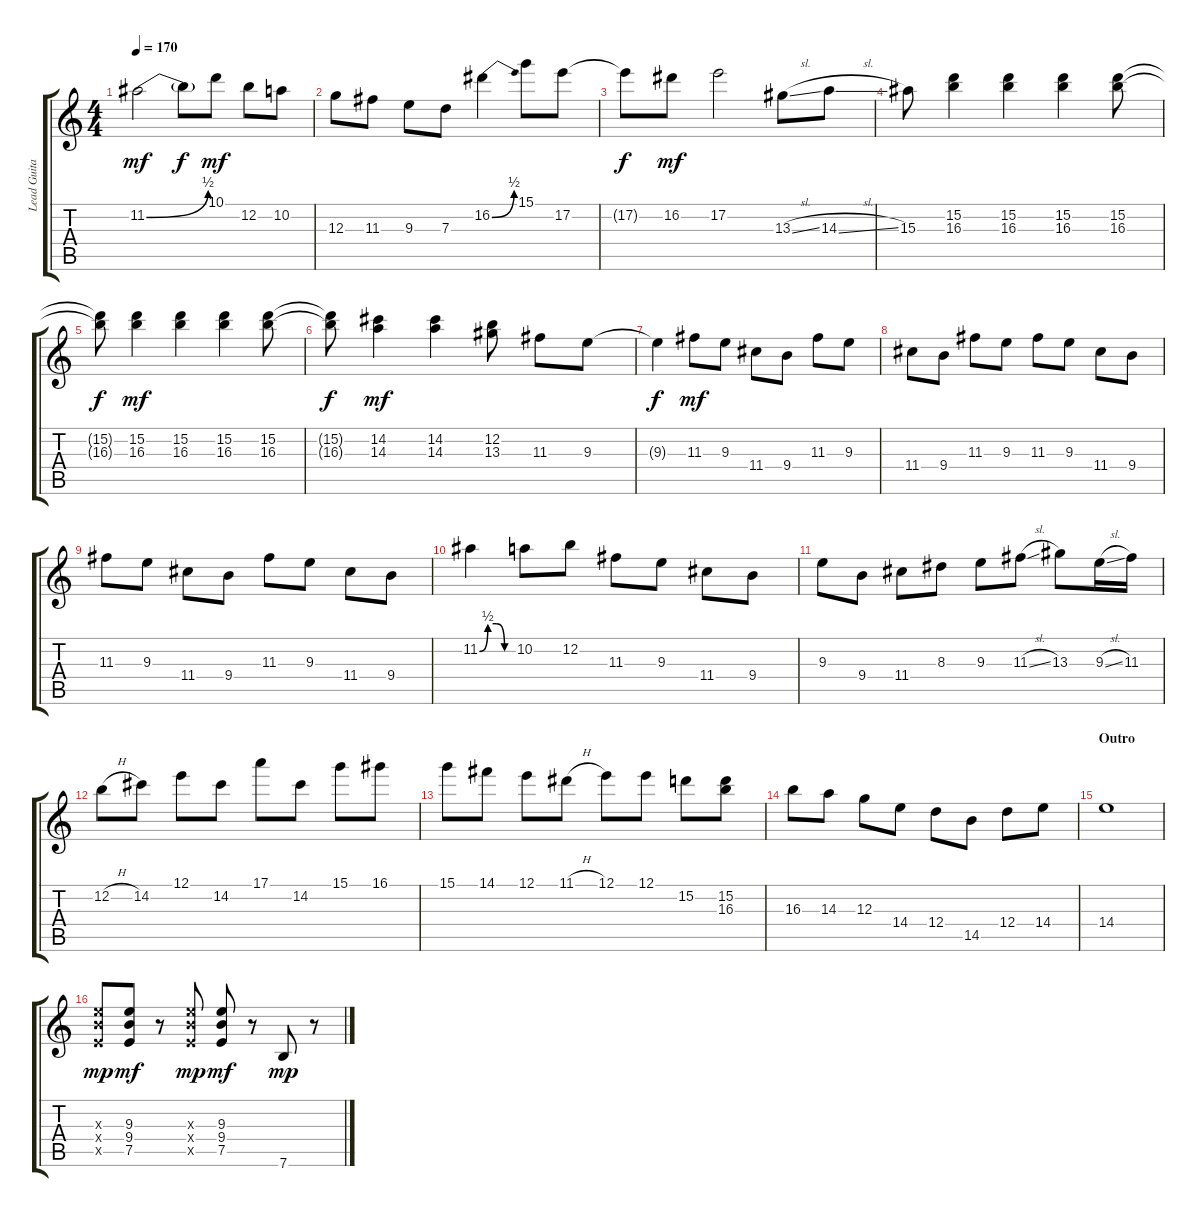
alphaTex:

\track ("Lead Guitar" "Lead Guita") {instrument electricguitarclean}
\staff {score tabs}
\tuning (E4 B3 G3 D3 A2 E2) {hide}
\ts (4 4)
\tempo 170
\clef g2
\ks c
11.2{be (bend 0 0 60 2)}.2{dy mf} 11.2{t}.8{dy f} 10.1.8{dy mf} 12.2.8 10.2.8 |
12.3.8 11.3.8 9.3.8 7.3.8 16.2{be (bend 0 0 60 2)}.4 15.1.8 17.2.8 |
17.2{t}.8{dy f} 16.2.8{dy mf} 17.2.2 13.3{sl}.8 14.3{sl}.8 |
15.3.8 (15.2 16.3).4 (15.2 16.3).4 (15.2 16.3).4 (15.2 16.3).8 |
(15.2{t} 16.3{t}).8{dy f} (15.2 16.3).4{dy mf} (15.2 16.3).4 (15.2 16.3).4 (15.2 16.3).8 |
(15.2{t} 16.3{t}).8{dy f} (14.2 14.3).4{dy mf} (14.2 14.3).4 (12.2 13.3).8 11.3.8 9.3.8 |
9.3{t}.4{dy f} 11.3.8{dy mf} 9.3.8 11.4.8 9.4.8 11.3.8 9.3.8 |
11.4.8 9.4.8 11.3.8 9.3.8 11.3.8 9.3.8 11.4.8 9.4.8 |
11.3.8 9.3.8 11.4.8 9.4.8 11.3.8 9.3.8 11.4.8 9.4.8 |
11.2{be (custom 0 0 15 2 30 2 45 0 60 0)}.4 10.2.8 12.2.8 11.3.8 9.3.8 11.4.8 9.4.8 |
9.3.8 9.4.8 11.4.8 8.3.8 9.3.8 11.3{sl}.8 13.3.8 9.3{sl}.16 11.3.16 |
12.2{h}.8 14.2.8 12.1.8 14.2.8 17.1.8 14.2.8 15.1.8 16.1.8 |
15.1.8 14.1.8 12.1.8 11.1{h}.8 12.1.8 12.1.8 15.2.8 (15.2 16.3).8 |
16.3.8 14.3.8 12.3.8 14.4.8 12.4.8 14.5.8 12.4.8 14.4.8 |
\section ("" "Outro")
14.4.1 |
(9.3{x} 9.4{x} 7.5{x}).8{dy mp} (9.3 9.4 7.5).8{dy mf} r.8 (9.3{x} 9.4{x} 7.5{x}).8{dy mp} (9.3 9.4 7.5).8{dy mf} r.8 7.6.8{dy mp} r.8
